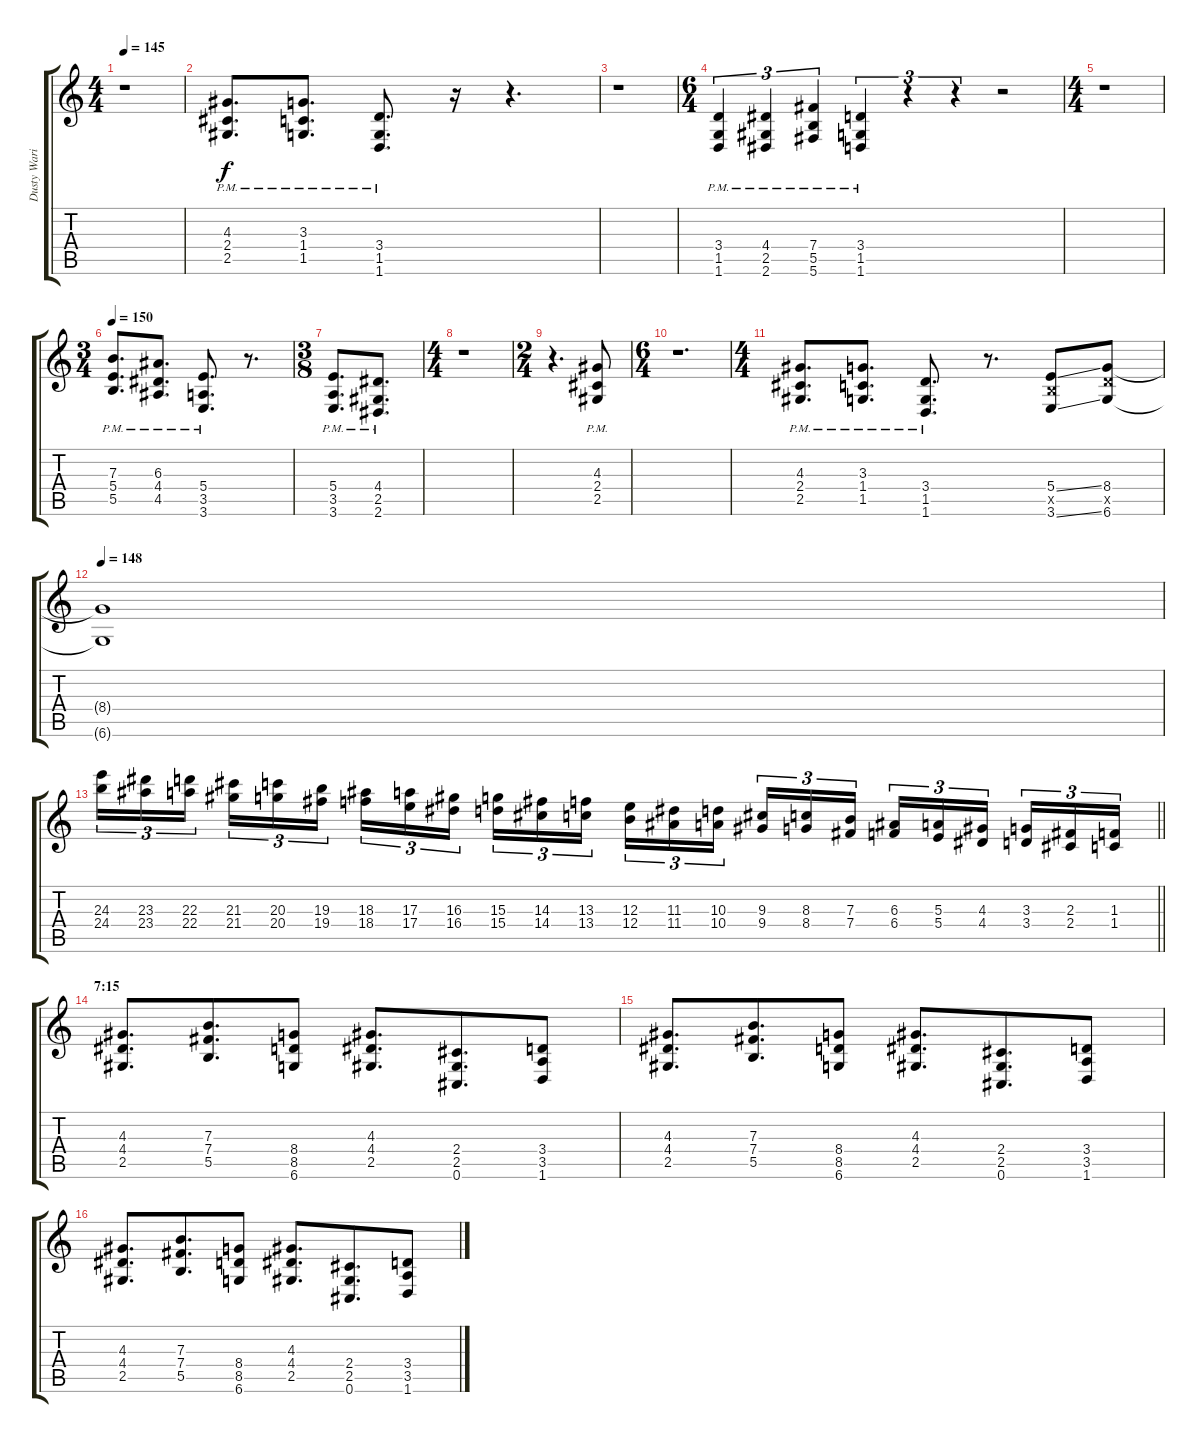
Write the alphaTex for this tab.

\track ("Dusty Waring" "Dusty Wari") {instrument distortionguitar}
\staff {score tabs}
\tuning (Db4 Ab3 E3 B2 Gb2 Db2) {hide}
\ts (4 4)
\tempo 145
\clef g2
\ks c
r.1{dy f} |
(4.3{pm} 2.4{pm} 2.5{pm}).8{d} (3.3{pm} 1.4{pm} 1.5{pm}).8{d} (3.4{pm} 1.5{pm} 1.6{pm}).8{d} r.16 r.4{d} |
r.1 |
\ts (6 4)
(3.4{pm} 1.5{pm} 1.6{pm}).4{tu (3 2)} (4.4{pm} 2.5{pm} 2.6{pm}).4{tu (3 2)} (7.4{pm} 5.5{pm} 5.6{pm}).4{tu (3 2)} (3.4{pm} 1.5{pm} 1.6{pm}).4{tu (3 2)} r.4{tu (3 2)} r.4{tu (3 2)} r.2 |
\ts (4 4)
r.1 |
\ts (3 4)
\tempo 150
(7.3{pm} 5.4{pm} 5.5{pm}).8{d} (6.3{pm} 4.4{pm} 4.5{pm}).8{d} (5.4{pm} 3.5{pm} 3.6{pm}).8{d} r.8{d} |
\ts (3 8)
(5.4{pm} 3.5{pm} 3.6{pm}).8{d} (4.4{pm} 2.5{pm} 2.6{pm}).8{d} |
\ts (4 4)
r.1 |
\ts (2 4)
r.4{d} (4.3{pm} 2.4{pm} 2.5{pm}).8 |
\ts (6 4)
r.1{d} |
\ts (4 4)
(4.3{pm} 2.4{pm} 2.5{pm}).8{d} (3.3{pm} 1.4{pm} 1.5{pm}).8{d} (3.4{pm} 1.5{pm} 1.6{pm}).8{d} r.8{d} (5.4{ss} 5.5{x} 3.6{ss}).8 (8.4 8.5{x} 6.6).8 |
\tempo 148
(8.4{t} 6.6{t}).1 |
\barLineRight lightlight
(24.3 24.4).16{tu (3 2) instrument guitarfretnoise} (23.3 23.4).16{tu (3 2)} (22.3 22.4).16{tu (3 2) beam splitsecondary} (21.3 21.4).16{tu (3 2)} (20.3 20.4).16{tu (3 2)} (19.3 19.4).16{tu (3 2)} (18.3 18.4).16{tu (3 2)} (17.3 17.4).16{tu (3 2)} (16.3 16.4).16{tu (3 2) beam splitsecondary} (15.3 15.4).16{tu (3 2)} (14.3 14.4).16{tu (3 2)} (13.3 13.4).16{tu (3 2)} (12.3 12.4).16{tu (3 2)} (11.3 11.4).16{tu (3 2)} (10.3 10.4).16{tu (3 2) beam splitsecondary} (9.3 9.4).16{tu (3 2)} (8.3 8.4).16{tu (3 2)} (7.3 7.4).16{tu (3 2)} (6.3 6.4).16{tu (3 2)} (5.3 5.4).16{tu (3 2)} (4.3 4.4).16{tu (3 2) beam splitsecondary} (3.3 3.4).16{tu (3 2)} (2.3 2.4).16{tu (3 2)} (1.3 1.4).16{tu (3 2)} |
\section ("" "7:15")
(4.3 4.4 2.5).8{d instrument distortionguitar} (7.3 7.4 5.5).8{d beam merge} (8.4 8.5 6.6).8 (4.3 4.4 2.5).8{d} (2.4 2.5 0.6).8{d beam merge} (3.4 3.5 1.6).8 |
(4.3 4.4 2.5).8{d} (7.3 7.4 5.5).8{d beam merge} (8.4 8.5 6.6).8 (4.3 4.4 2.5).8{d} (2.4 2.5 0.6).8{d beam merge} (3.4 3.5 1.6).8 |
(4.3 4.4 2.5).8{d} (7.3 7.4 5.5).8{d beam merge} (8.4 8.5 6.6).8 (4.3 4.4 2.5).8{d} (2.4 2.5 0.6).8{d beam merge} (3.4 3.5 1.6).8
